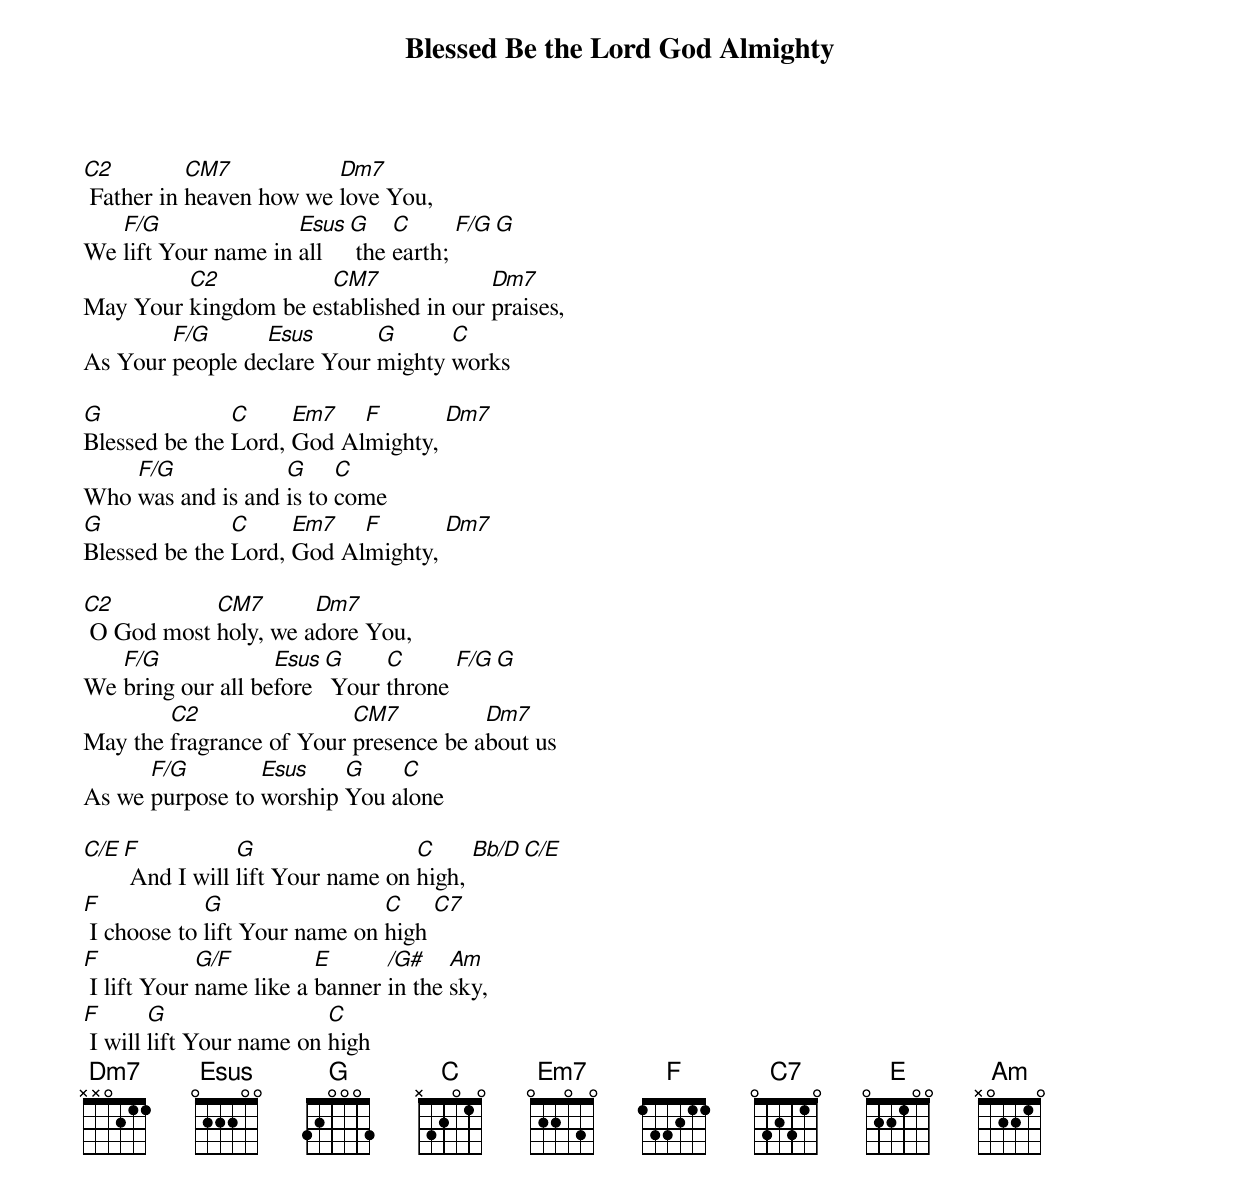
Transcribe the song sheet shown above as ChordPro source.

{title: Blessed Be the Lord God Almighty}
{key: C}
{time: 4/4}
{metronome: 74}
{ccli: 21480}
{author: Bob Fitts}
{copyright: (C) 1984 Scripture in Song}

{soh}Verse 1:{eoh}
[C2] Father in [CM7]heaven how we [Dm7]love You,
We [F/G]lift Your name in [Esus]all [G] the [C]earth; [F/G][G]
May Your [C2]kingdom be es[CM7]tablished in our [Dm7]praises,
As Your [F/G]people de[Esus]clare Your [G]mighty [C]works

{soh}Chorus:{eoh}
[G]Blessed be the [C]Lord, [Em7]God Al[F]mighty, [Dm7]
Who [F/G]was and is and [G]is to [C]come
[G]Blessed be the [C]Lord, [Em7]God Al[F]mighty, [Dm7]
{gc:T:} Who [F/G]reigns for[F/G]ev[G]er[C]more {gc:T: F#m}

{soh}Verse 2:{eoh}
[C2] O God most [CM7]holy, we a[Dm7]dore You,
We [F/G]bring our all be[Esus]fore [G] Your [C]throne [F/G][G]
May the [C2]fragrance of Your [CM7]presence be a[Dm7]bout us
As we [F/G]purpose to [Esus]worship [G]You a[C]lone

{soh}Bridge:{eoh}
[C/E][F] And I will [G]lift Your name on [C]high, [Bb/D][C/E]
[F] I choose to [G]lift Your name on [C]high [C7]
[F] I lift Your [G/F]name like a [E]banner [/G#]in the [Am]sky,
[F] I will [G]lift Your name on [C]high
